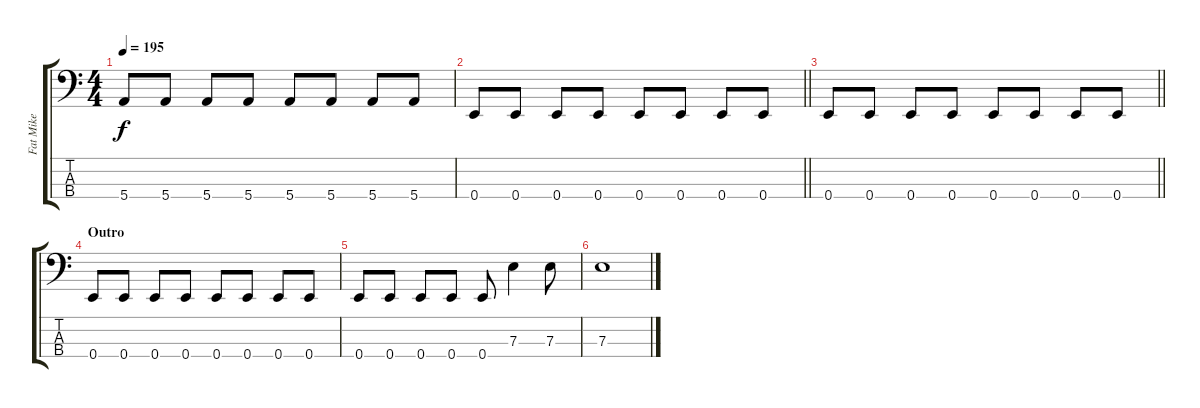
\track ("Fat Mike" "Fat Mike") {instrument electricbassfinger}
\staff {score tabs}
\tuning (G2 D2 A1 E1) {hide}
\ts (4 4)
\tempo 195
\clef f4
\ks c
5.4.8{dy f} 5.4.8 5.4.8 5.4.8 5.4.8 5.4.8 5.4.8 5.4.8 |
\barLineRight lightlight
0.4.8 0.4.8 0.4.8 0.4.8 0.4.8 0.4.8 0.4.8 0.4.8 |
\barLineRight lightlight
0.4.8 0.4.8 0.4.8 0.4.8 0.4.8 0.4.8 0.4.8 0.4.8 |
\section ("" "Outro")
0.4.8 0.4.8 0.4.8 0.4.8 0.4.8 0.4.8 0.4.8 0.4.8 |
0.4.8 0.4.8 0.4.8 0.4.8 0.4.8 7.3.4 7.3.8 |
7.3.1
